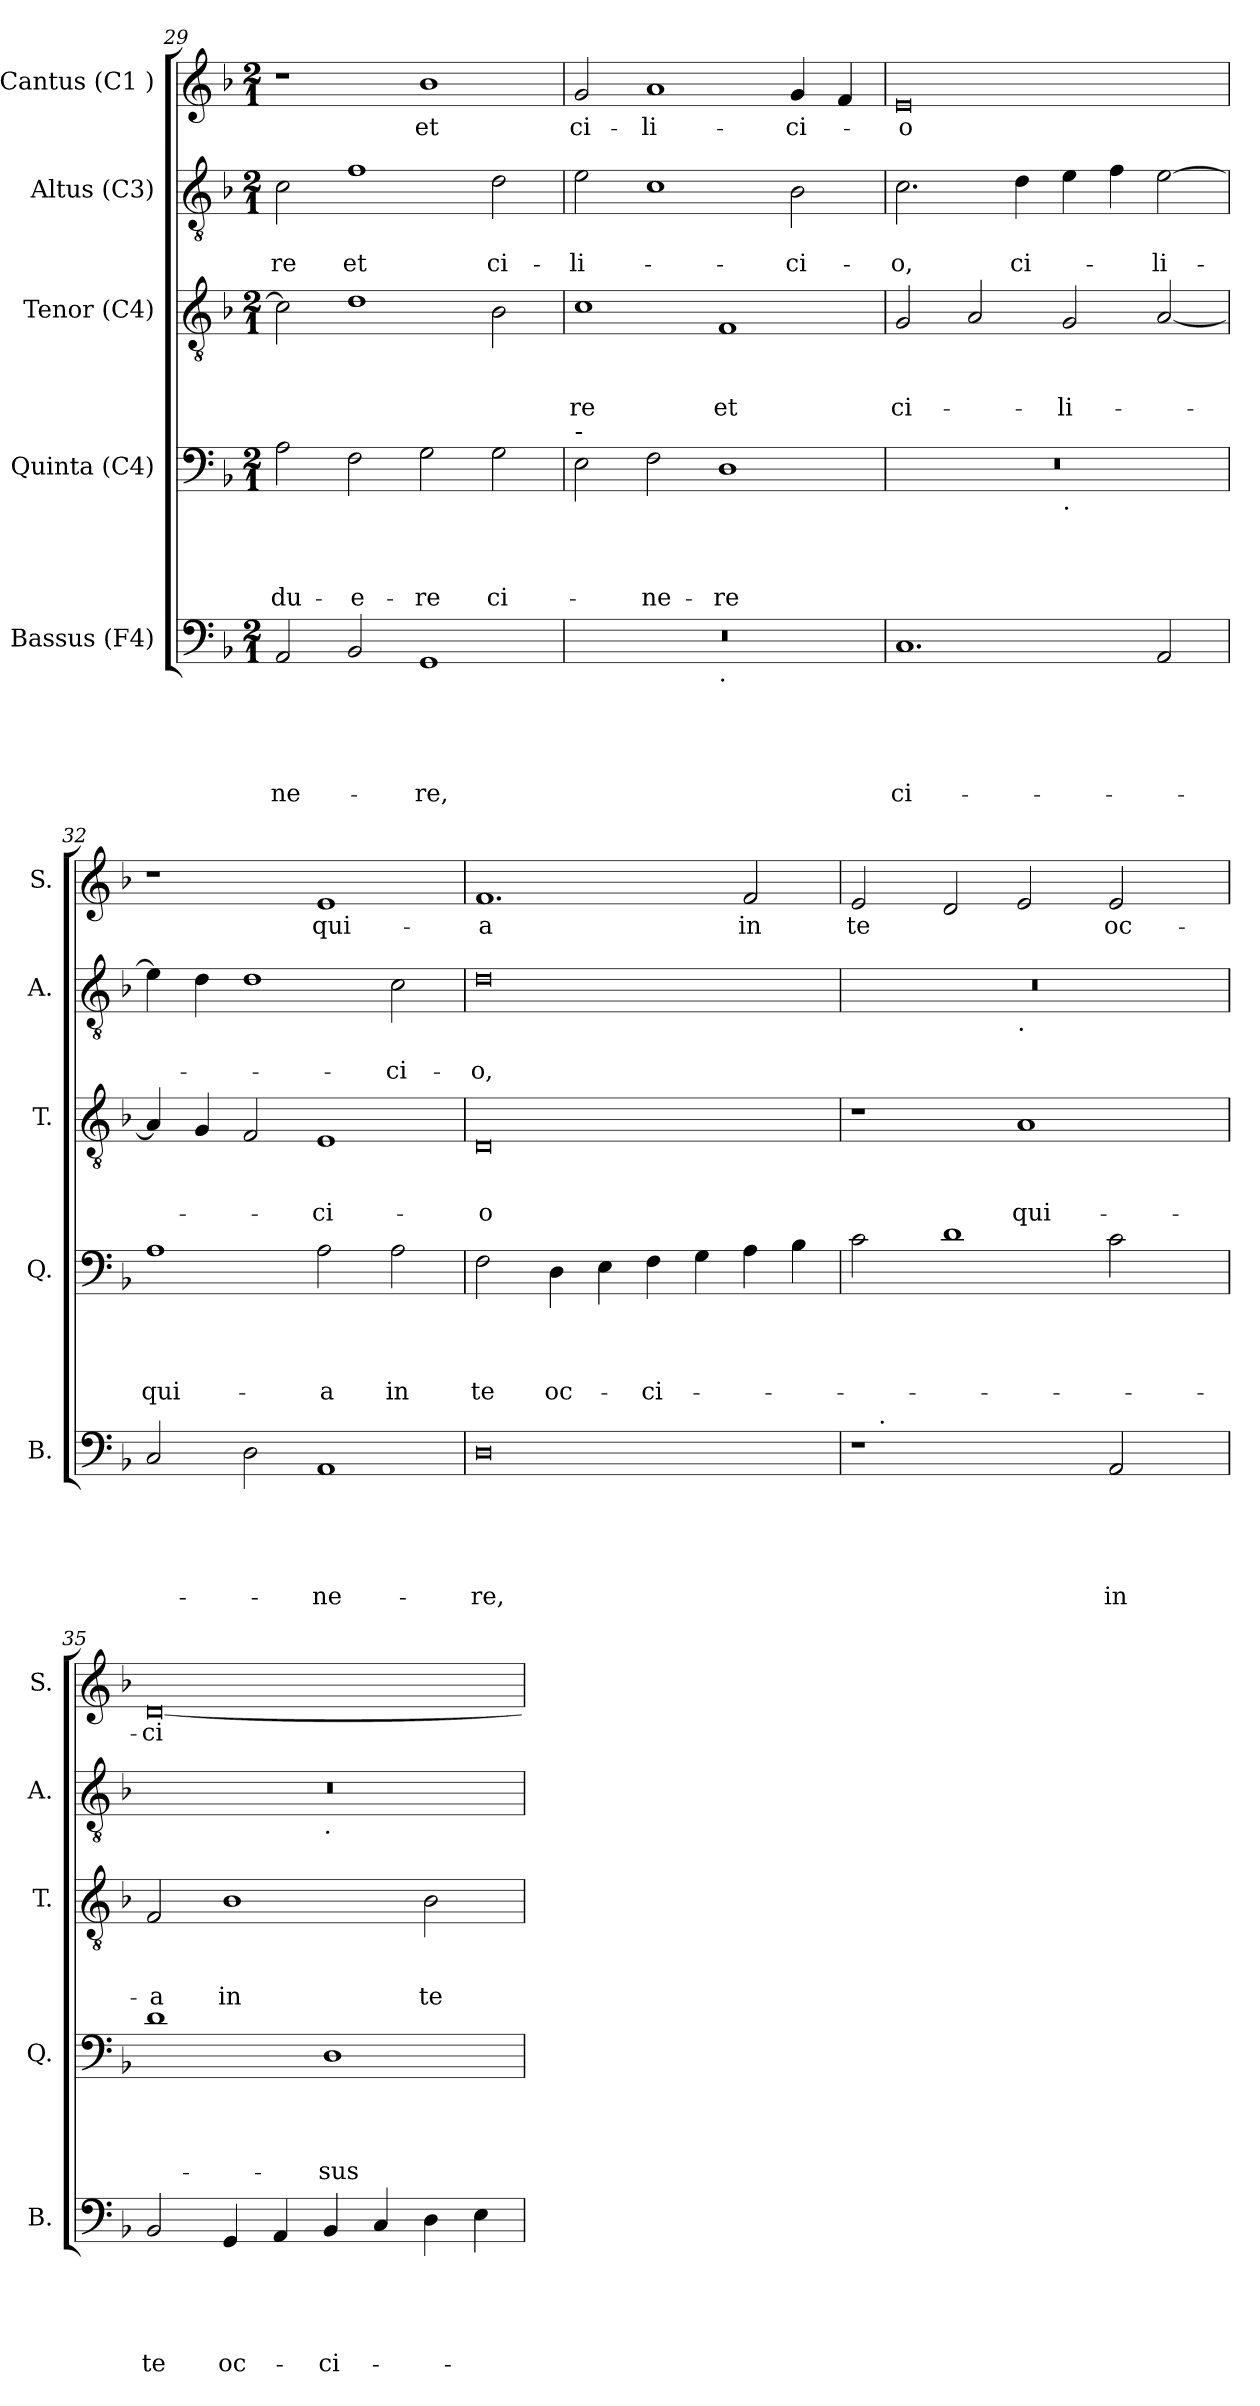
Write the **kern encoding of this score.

**kern	**text	**text	**text	**text	**text	**kern	**text	**text	**text	**text	**kern	**text	**text	**text	**kern	**text	**text	**kern	**text
*part5	*part5	*part5	*part5	*part5	*part5	*part4	*part4	*part4	*part4	*part4	*part3	*part3	*part3	*part3	*part2	*part2	*part2	*part1	*part1
*staff5	*staff5	*staff5	*staff5	*staff5	*staff5	*staff4	*staff4	*staff4	*staff4	*staff4	*staff3	*staff3	*staff3	*staff3	*staff2	*staff2	*staff2	*staff1	*staff1
*I"Bassus (F4)	*	*	*	*	*	*I"Quinta (C4)	*	*	*	*	*I"Tenor (C4)	*	*	*	*I"Altus (C3)	*	*	*I"Cantus (C1 )	*
*I'B.	*	*	*	*	*	*I'Q.	*	*	*	*	*I'T.	*	*	*	*I'A.	*	*	*I'S.	*
*clefF4	*	*	*	*	*	*clefF4	*	*	*	*	*clefGv2	*	*	*	*clefGv2	*	*	*clefG2	*
*k[b-]	*	*	*	*	*	*k[b-]	*	*	*	*	*k[b-]	*	*	*	*k[b-]	*	*	*k[b-]	*
*F:	*	*	*	*	*	*F:	*	*	*	*	*F:	*	*	*	*F:	*	*	*F:	*
*M2/1	*	*	*	*	*	*M2/1	*	*	*	*	*M2/1	*	*	*	*M2/1	*	*	*M2/1	*
=29	=29	=29	=29	=29	=29	=29	=29	=29	=29	=29	=29	=29	=29	=29	=29	=29	=29	=29	=29
!	!	!	!	!	!LO:LY:b	!	!	!	!	!LO:LY:b	!	!	!	!	!	!	!LO:LY:b	!	!
2AA/	.	.	.	.	-ne-	2A\	.	.	.	-du-	2c\]	.	.	.	2c\	.	-re	1r	.
!	!	!	!	!	!	!	!	!	!	!LO:LY:b	!	!	!	!	!	!	!LO:LY:b	!	!
2BB-/	.	.	.	.	.	2F\	.	.	.	-e-	1d	.	.	.	1f	.	et	.	.
!	!	!	!	!	!LO:LY:b	!	!	!	!	!LO:LY:b	!	!	!	!	!	!	!	!	!LO:LY:b
1GG	.	.	.	.	-re,	2G\	.	.	.	-re	.	.	.	.	.	.	.	1b-	et
!	!	!	!	!	!	!	!	!	!	!LO:LY:b	!	!	!	!	!	!	!LO:LY:b	!	!
.	.	.	.	.	.	2G\	.	.	.	ci-	2B-\	.	.	.	2d\	.	ci-	.	.
!!LO:PB:g=z
=30	=30	=30	=30	=30	=30	=30	=30	=30	=30	=30	=30	=30	=30	=30	=30	=30	=30	=30	=30
!	!	!	!	!	!	!LO:TX:a:t=-	!	!	!	!	!	!	!	!	!	!	!	!	!
!	!	!	!	!	!	!	!	!	!	!	!	!	!	!LO:LY:b	!	!	!LO:LY:b	!	!LO:LY:b
*^	*	*	*	*	*	*	*	*	*	*	*	*	*	*	*	*	*	*	*
0r	1ryy	.	.	.	.	.	2E\	.	.	.	.	1c	.	.	-re	2e\	.	-li-	2g/	ci-
!	!	!	!	!	!	!	!	!	!	!	!LO:LY:b	!	!	!	!	!	!	!	!	!LO:LY:b
.	.	.	.	.	.	.	2F\	.	.	.	-ne-	.	.	.	.	1c	.	.	1a	-li-
!	!LO:TX:b:t=.	!	!	!	!	!	!	!	!	!	!	!	!	!	!	!	!	!	!	!
!	!	!	!	!	!	!	!	!	!	!	!LO:LY:b	!	!	!	!LO:LY:b	!	!	!	!	!
.	1ryy	.	.	.	.	.	1D	.	.	.	-re	1F	.	.	et	.	.	.	.	.
!	!	!	!	!	!	!	!	!	!	!	!	!	!	!	!	!	!	!LO:LY:b	!	!LO:LY:b
.	.	.	.	.	.	.	.	.	.	.	.	.	.	.	.	2B-\	.	-ci-	4g/	-ci-
.	.	.	.	.	.	.	.	.	.	.	.	.	.	.	.	.	.	.	4f/	.
=31	=31	=31	=31	=31	=31	=31	=31	=31	=31	=31	=31	=31	=31	=31	=31	=31	=31	=31	=31	=31
!	!	!	!	!	!	!LO:LY:b	!	!	!	!	!	!	!	!	!LO:LY:b	!	!	!LO:LY:b	!	!LO:LY:b
*v	*v	*	*	*	*	*	*^	*	*	*	*	*	*	*	*	*	*	*	*	*
1.C	.	.	.	.	ci-	0r	1ryy	.	.	.	.	2G/	.	.	ci-	2.c\	.	-o,	0e	-o
.	.	.	.	.	.	.	.	.	.	.	.	2A/	.	.	.	.	.	.	.	.
!	!	!	!	!	!	!	!	!	!	!	!	!	!	!	!	!	!	!LO:LY:b	!	!
.	.	.	.	.	.	.	.	.	.	.	.	.	.	.	.	4d\	.	ci-	.	.
!	!	!	!	!	!	!	!LO:TX:b:t=.	!	!	!	!	!	!	!	!	!	!	!	!	!
!	!	!	!	!	!	!	!	!	!	!	!	!	!	!	!LO:LY:b	!	!	!	!	!
.	.	.	.	.	.	.	1ryy	.	.	.	.	2G/	.	.	-li-	4e\	.	.	.	.
.	.	.	.	.	.	.	.	.	.	.	.	.	.	.	.	4f\	.	.	.	.
!	!	!	!	!	!	!	!	!	!	!	!	!	!	!	!	!	!	!LO:LY:b	!	!
2AA/	.	.	.	.	.	.	.	.	.	.	.	[<2A/	.	.	.	[>2e\	.	-li-	.	.
=32	=32	=32	=32	=32	=32	=32	=32	=32	=32	=32	=32	=32	=32	=32	=32	=32	=32	=32	=32	=32
!	!	!	!	!	!	!	!	!	!	!	!LO:LY:b	!	!	!	!	!	!	!	!	!
*	*	*	*	*	*	*v	*v	*	*	*	*	*	*	*	*	*	*	*	*	*
2C/	.	.	.	.	.	1A	.	.	.	qui-	4A/]	.	.	.	4e\]	.	.	1r	.
.	.	.	.	.	.	.	.	.	.	.	4G/	.	.	.	4d\	.	.	.	.
2D\	.	.	.	.	.	.	.	.	.	.	2F/	.	.	.	1d	.	.	.	.
!	!	!	!	!	!LO:LY:b	!	!	!	!	!LO:LY:b	!	!	!	!LO:LY:b	!	!	!	!	!LO:LY:b
1AA	.	.	.	.	-ne-	2A\	.	.	.	-a	1E	.	.	-ci-	.	.	.	1e	qui-
!	!	!	!	!	!	!	!	!	!	!LO:LY:b	!	!	!	!	!	!	!LO:LY:b	!	!
.	.	.	.	.	.	2A\	.	.	.	in	.	.	.	.	2c\	.	-ci-	.	.
=33	=33	=33	=33	=33	=33	=33	=33	=33	=33	=33	=33	=33	=33	=33	=33	=33	=33	=33	=33
!	!	!	!	!	!LO:LY:b	!	!	!	!	!LO:LY:b	!	!	!	!LO:LY:b	!	!	!LO:LY:b	!	!LO:LY:b
0D	.	.	.	.	-re,	2F\	.	.	.	te	0D	.	.	-o	0d	.	-o,	1.f	-a
!	!	!	!	!	!	!	!	!	!	!LO:LY:b	!	!	!	!	!	!	!	!	!
.	.	.	.	.	.	4D\	.	.	.	oc-	.	.	.	.	.	.	.	.	.
.	.	.	.	.	.	4E\	.	.	.	.	.	.	.	.	.	.	.	.	.
!	!	!	!	!	!	!	!	!	!	!LO:LY:b	!	!	!	!	!	!	!	!	!
.	.	.	.	.	.	4F\	.	.	.	-ci-	.	.	.	.	.	.	.	.	.
.	.	.	.	.	.	4G\	.	.	.	.	.	.	.	.	.	.	.	.	.
!	!	!	!	!	!	!	!	!	!	!	!	!	!	!	!	!	!	!	!LO:LY:b
.	.	.	.	.	.	4A\	.	.	.	.	.	.	.	.	.	.	.	2f/	in
.	.	.	.	.	.	4B-\	.	.	.	.	.	.	.	.	.	.	.	.	.
!!LO:LB:g=z
=34	=34	=34	=34	=34	=34	=34	=34	=34	=34	=34	=34	=34	=34	=34	=34	=34	=34	=34	=34
!	!	!	!	!	!	!	!	!	!	!	!	!	!	!	!	!	!	!	!LO:LY:b
*^	*	*	*	*	*	*	*	*	*	*	*	*	*	*	*^	*	*	*	*
1r	16.ryy	.	.	.	.	.	2c\	.	.	.	.	1r	.	.	.	0r	1ryy	.	.	2e/	te
!	!LO:TX:a:t=.	!	!	!	!	!	!	!	!	!	!	!	!	!	!	!	!	!	!	!	!
.	1ryy	.	.	.	.	.	.	.	.	.	.	.	.	.	.	.	.	.	.	.	.
.	.	.	.	.	.	.	1d	.	.	.	.	.	.	.	.	.	.	.	.	2d/	.
!	!	!	!	!	!	!	!	!	!	!	!	!	!	!	!	!	!LO:TX:b:t=.	!	!	!	!
!	!	!	!	!	!	!	!	!	!	!	!	!	!	!	!LO:LY:b	!	!	!	!	!	!
2ryy	.	.	.	.	.	.	.	.	.	.	.	1A	.	.	qui-	.	1ryy	.	.	2e/	.
.	2ryy	.	.	.	.	.	.	.	.	.	.	.	.	.	.	.	.	.	.	.	.
!	!	!	!	!	!	!LO:LY:b	!	!	!	!	!	!	!	!	!	!	!	!	!	!	!LO:LY:b
2AA/	.	.	.	.	.	in	2c\	.	.	.	.	.	.	.	.	.	.	.	.	2e/	oc-
.	4ryy	.	.	.	.	.	.	.	.	.	.	.	.	.	.	.	.	.	.	.	.
.	8ryy	.	.	.	.	.	.	.	.	.	.	.	.	.	.	.	.	.	.	.	.
.	32ryy	.	.	.	.	.	.	.	.	.	.	.	.	.	.	.	.	.	.	.	.
=35	=35	=35	=35	=35	=35	=35	=35	=35	=35	=35	=35	=35	=35	=35	=35	=35	=35	=35	=35	=35	=35
!	!	!	!	!	!	!LO:LY:b	!	!	!	!	!	!	!	!	!LO:LY:b	!	!	!	!	!	!LO:LY:b
*v	*v	*	*	*	*	*	*	*	*	*	*	*	*	*	*	*	*	*	*	*	*
2BB-/	.	.	.	.	te	1d	.	.	.	.	2F/	.	.	-a	0r	1ryy	.	.	[<0d	-ci-
!	!	!	!	!	!LO:LY:b	!	!	!	!	!	!	!	!	!LO:LY:b	!	!	!	!	!	!
4GG/	.	.	.	.	oc-	.	.	.	.	.	1B-	.	.	in	.	.	.	.	.	.
4AA/	.	.	.	.	.	.	.	.	.	.	.	.	.	.	.	.	.	.	.	.
!	!	!	!	!	!	!	!	!	!	!	!	!	!	!	!	!LO:TX:b:t=.	!	!	!	!
!	!	!	!	!	!LO:LY:b	!	!	!	!	!LO:LY:b	!	!	!	!	!	!	!	!	!	!
4BB-/	.	.	.	.	-ci-	1D	.	.	.	-sus	.	.	.	.	.	1ryy	.	.	.	.
4C/	.	.	.	.	.	.	.	.	.	.	.	.	.	.	.	.	.	.	.	.
!	!	!	!	!	!	!	!	!	!	!	!	!	!	!LO:LY:b	!	!	!	!	!	!
4D\	.	.	.	.	.	.	.	.	.	.	2B-\	.	.	te	.	.	.	.	.	.
4E\	.	.	.	.	.	.	.	.	.	.	.	.	.	.	.	.	.	.	.	.
*	*	*	*	*	*	*	*	*	*	*	*	*	*	*	*v	*v	*	*	*	*
=	=	=	=	=	=	=	=	=	=	=	=	=	=	=	=	=	=	=	=
*-	*-	*-	*-	*-	*-	*-	*-	*-	*-	*-	*-	*-	*-	*-	*-	*-	*-	*-	*-
